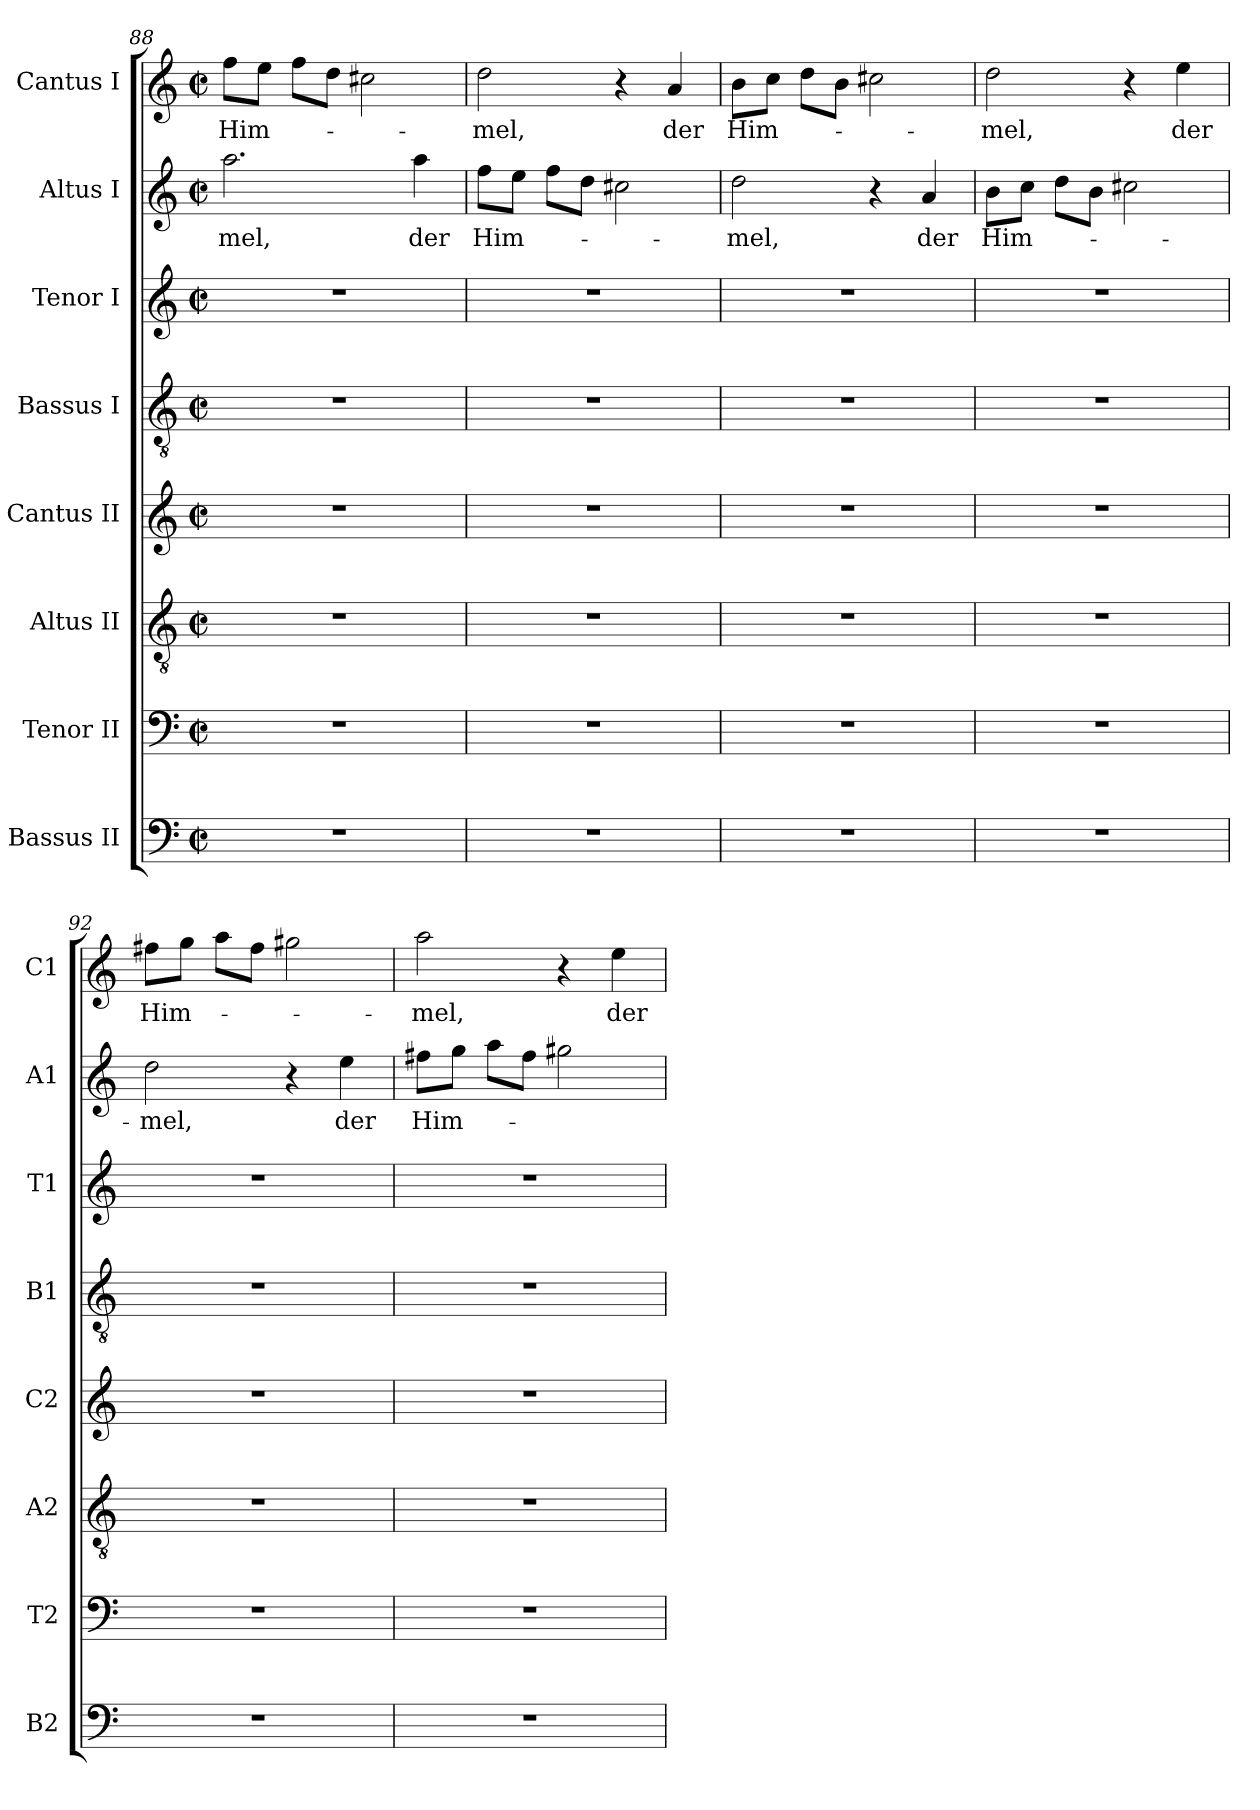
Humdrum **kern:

**kern	**kern	**kern	**kern	**kern	**kern	**kern	**text	**kern	**text
*part8	*part7	*part6	*part5	*part4	*part3	*part2	*part2	*part1	*part1
*staff8	*staff7	*staff6	*staff5	*staff4	*staff3	*staff2	*staff2	*staff1	*staff1
*I"Bassus II	*I"Tenor II	*I"Altus II	*I"Cantus II	*I"Bassus I	*I"Tenor I	*I"Altus I	*	*I"Cantus I	*
*I'B2	*I'T2	*I'A2	*I'C2	*I'B1	*I'T1	*I'A1	*	*I'C1	*
!!LO:PB:g=z
*clefF4	*clefF4	*clefGv2	*clefG2	*clefGv2	*clefG2	*clefG2	*	*clefG2	*
*k[]	*k[]	*k[]	*k[]	*k[]	*k[]	*k[]	*	*k[]	*
*C:	*C:	*C:	*C:	*C:	*C:	*C:	*	*C:	*
*M2/2	*M2/2	*M2/2	*M2/2	*M2/2	*M2/2	*M2/2	*	*M2/2	*
*met(c|)	*met(c|)	*met(c|)	*met(c|)	*met(c|)	*met(c|)	*met(c|)	*	*met(c|)	*
=88	=88	=88	=88	=88	=88	=88	=88	=88	=88
!	!	!	!	!	!	!	!LO:LY:b	!	!
!	!	!	!	!	!	!	!	!	!LO:LY:b
1r	1r	1r	1r	1r	1r	2.aa\	-mel,	8ff\L	Him-
.	.	.	.	.	.	.	.	8ee\J	.
.	.	.	.	.	.	.	.	8ff\L	.
.	.	.	.	.	.	.	.	8dd\J	.
.	.	.	.	.	.	.	.	2cc#X\	.
!	!	!	!	!	!	!	!LO:LY:b	!	!
.	.	.	.	.	.	4aa\	der	.	.
=89	=89	=89	=89	=89	=89	=89	=89	=89	=89
!	!	!	!	!	!	!	!LO:LY:b	!	!
!	!	!	!	!	!	!	!	!	!LO:LY:b
1r	1r	1r	1r	1r	1r	8ff\L	Him-	2dd\	-mel,
.	.	.	.	.	.	8ee\J	.	.	.
.	.	.	.	.	.	8ff\L	.	.	.
.	.	.	.	.	.	8dd\J	.	.	.
.	.	.	.	.	.	2cc#X\	.	4r	.
!	!	!	!	!	!	!	!	!	!LO:LY:b
.	.	.	.	.	.	.	.	4a/	der
=90	=90	=90	=90	=90	=90	=90	=90	=90	=90
!	!	!	!	!	!	!	!LO:LY:b	!	!
!	!	!	!	!	!	!	!	!	!LO:LY:b
1r	1r	1r	1r	1r	1r	2dd\	-mel,	8b\L	Him-
.	.	.	.	.	.	.	.	8cc\J	.
.	.	.	.	.	.	.	.	8dd\L	.
.	.	.	.	.	.	.	.	8b\J	.
.	.	.	.	.	.	4r	.	2cc#X\	.
!	!	!	!	!	!	!	!LO:LY:b	!	!
.	.	.	.	.	.	4a/	der	.	.
=91	=91	=91	=91	=91	=91	=91	=91	=91	=91
!	!	!	!	!	!	!	!LO:LY:b	!	!
!	!	!	!	!	!	!	!	!	!LO:LY:b
1r	1r	1r	1r	1r	1r	8b\L	Him-	2dd\	-mel,
.	.	.	.	.	.	8cc\J	.	.	.
.	.	.	.	.	.	8dd\L	.	.	.
.	.	.	.	.	.	8b\J	.	.	.
.	.	.	.	.	.	2cc#X\	.	4r	.
!	!	!	!	!	!	!	!	!	!LO:LY:b
.	.	.	.	.	.	.	.	4ee\	der
=92	=92	=92	=92	=92	=92	=92	=92	=92	=92
!	!	!	!	!	!	!	!LO:LY:b	!	!
!	!	!	!	!	!	!	!	!	!LO:LY:b
1r	1r	1r	1r	1r	1r	2dd\	-mel,	8ff#X\L	Him-
.	.	.	.	.	.	.	.	8gg\J	.
.	.	.	.	.	.	.	.	8aa\L	.
.	.	.	.	.	.	.	.	8ff#\J	.
.	.	.	.	.	.	4r	.	2gg#X\	.
!	!	!	!	!	!	!	!LO:LY:b	!	!
.	.	.	.	.	.	4ee\	der	.	.
=93	=93	=93	=93	=93	=93	=93	=93	=93	=93
!	!	!	!	!	!	!	!LO:LY:b	!	!
!	!	!	!	!	!	!	!	!	!LO:LY:b
1r	1r	1r	1r	1r	1r	8ff#X\L	Him-	2aa\	-mel,
.	.	.	.	.	.	8gg\J	.	.	.
.	.	.	.	.	.	8aa\L	.	.	.
.	.	.	.	.	.	8ff#\J	.	.	.
.	.	.	.	.	.	2gg#X\	.	4r	.
!	!	!	!	!	!	!	!	!	!LO:LY:b
.	.	.	.	.	.	.	.	4ee\	der
=	=	=	=	=	=	=	=	=	=
*-	*-	*-	*-	*-	*-	*-	*-	*-	*-
